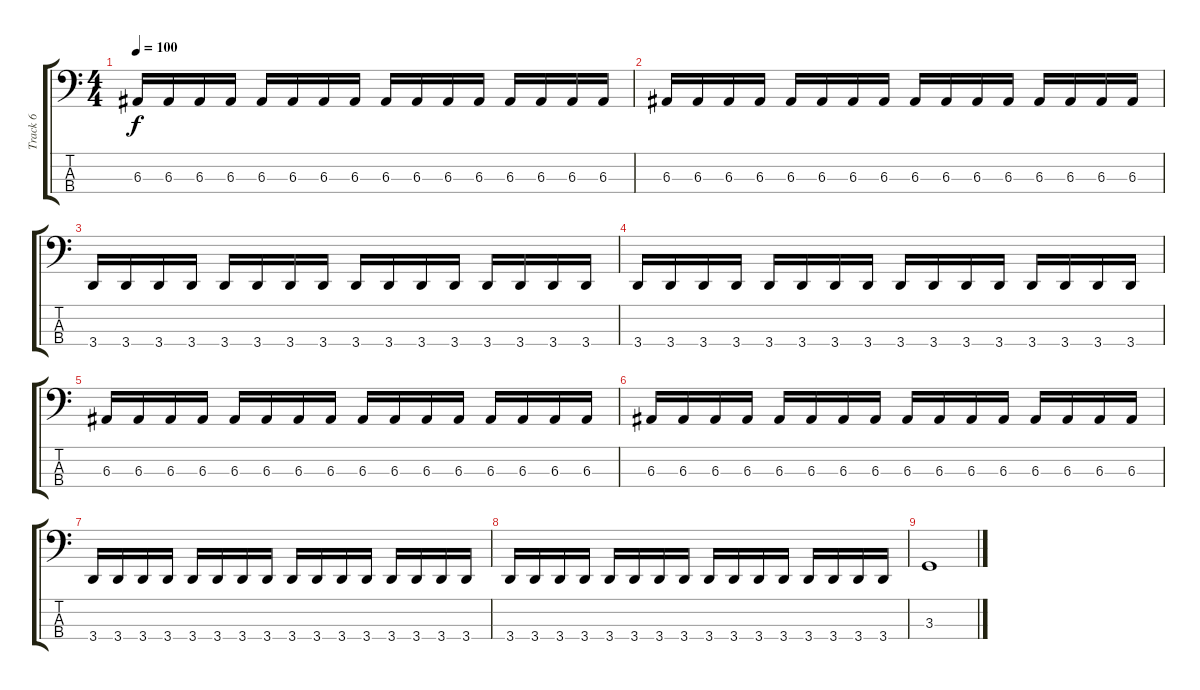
\track ("Track 6" "Track 6") {instrument electricbassfinger}
\staff {score tabs}
\tuning (D2 A1 E1 B0) {hide}
\ts (4 4)
\tempo 100
\clef f4
\ks c
6.3.16{dy f} 6.3.16 6.3.16 6.3.16 6.3.16 6.3.16 6.3.16 6.3.16 6.3.16 6.3.16 6.3.16 6.3.16 6.3.16 6.3.16 6.3.16 6.3.16 |
6.3.16 6.3.16 6.3.16 6.3.16 6.3.16 6.3.16 6.3.16 6.3.16 6.3.16 6.3.16 6.3.16 6.3.16 6.3.16 6.3.16 6.3.16 6.3.16 |
3.4.16 3.4.16 3.4.16 3.4.16 3.4.16 3.4.16 3.4.16 3.4.16 3.4.16 3.4.16 3.4.16 3.4.16 3.4.16 3.4.16 3.4.16 3.4.16 |
3.4.16 3.4.16 3.4.16 3.4.16 3.4.16 3.4.16 3.4.16 3.4.16 3.4.16 3.4.16 3.4.16 3.4.16 3.4.16 3.4.16 3.4.16 3.4.16 |
6.3.16 6.3.16 6.3.16 6.3.16 6.3.16 6.3.16 6.3.16 6.3.16 6.3.16 6.3.16 6.3.16 6.3.16 6.3.16 6.3.16 6.3.16 6.3.16 |
6.3.16 6.3.16 6.3.16 6.3.16 6.3.16 6.3.16 6.3.16 6.3.16 6.3.16 6.3.16 6.3.16 6.3.16 6.3.16 6.3.16 6.3.16 6.3.16 |
3.4.16 3.4.16 3.4.16 3.4.16 3.4.16 3.4.16 3.4.16 3.4.16 3.4.16 3.4.16 3.4.16 3.4.16 3.4.16 3.4.16 3.4.16 3.4.16 |
3.4.16 3.4.16 3.4.16 3.4.16 3.4.16 3.4.16 3.4.16 3.4.16 3.4.16 3.4.16 3.4.16 3.4.16 3.4.16 3.4.16 3.4.16 3.4.16 |
3.3.1
